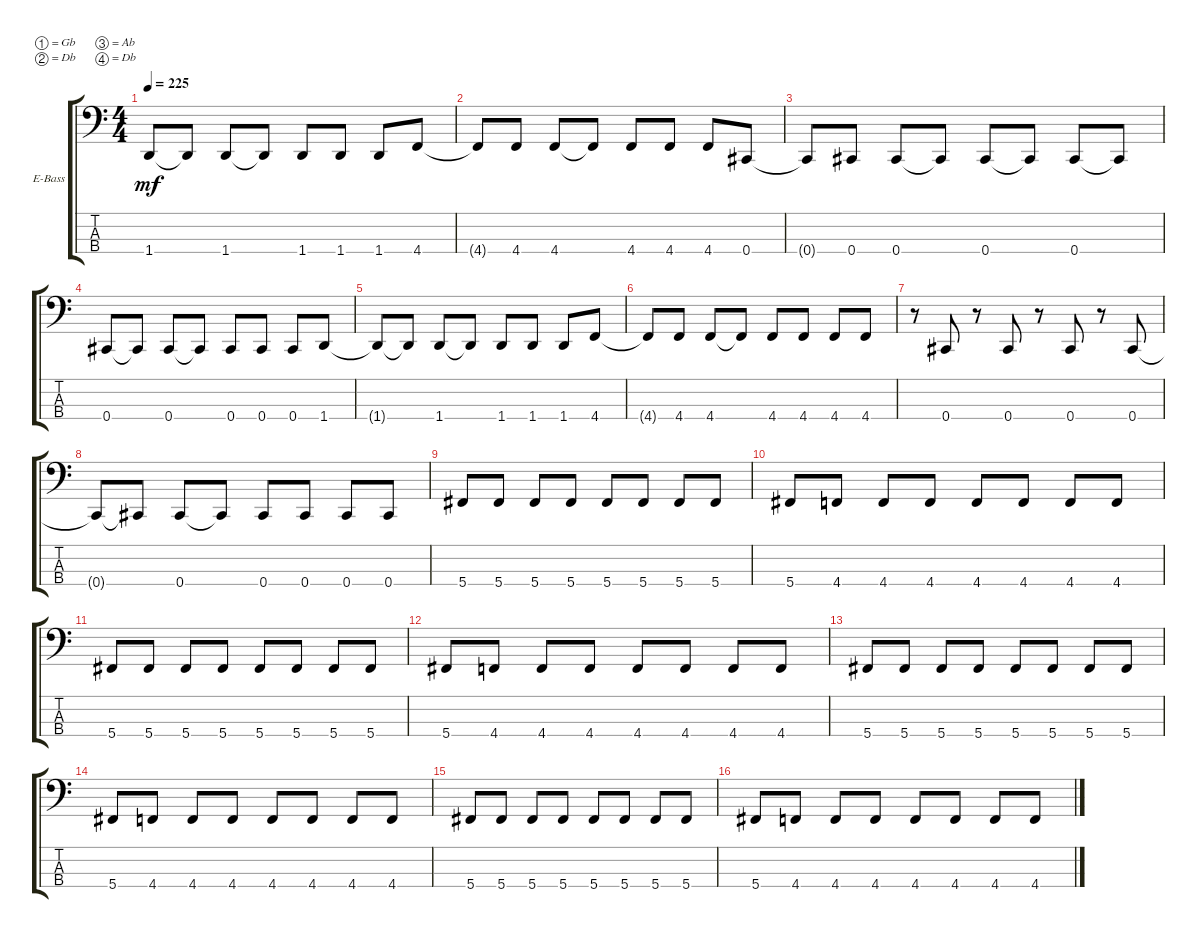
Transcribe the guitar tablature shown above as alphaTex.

\bracketExtendMode groupsimilarinstruments
\firstSystemTrackNameOrientation horizontal
\otherSystemsTrackNameOrientation horizontal
\track ("Electric Bass" "E-Bass") {instrument electricbassfinger}
\staff {score tabs}
\tuning (Gb2 Db2 Ab1 Db1)
\ts (4 4)
\tempo 225
\clef f4
\ks c
1.4{t}.8{dy mf} 1.4{t}.8 1.4.8 1.4{t}.8 1.4.8 1.4.8 1.4.8 4.4.8 |
4.4{t}.8 4.4.8 4.4.8 4.4{t}.8 4.4.8 4.4.8 4.4.8 0.4.8 |
0.4{t}.8 0.4.8 0.4.8 0.4{t}.8 0.4.8 0.4{t}.8 0.4.8 0.4{t}.8 |
0.4.8 0.4{t}.8 0.4.8 0.4{t}.8 0.4.8 0.4.8 0.4.8 1.4.8 |
1.4{t}.8 1.4{t}.8 1.4.8 1.4{t}.8 1.4.8 1.4.8 1.4.8 4.4.8 |
4.4{t}.8 4.4.8 4.4.8 4.4{t}.8 4.4.8 4.4.8 4.4.8 4.4.8 |
r.8 0.4.8 r.8 0.4.8 r.8 0.4.8 r.8 0.4.8 |
0.4{t}.8 0.4{t}.8 0.4.8 0.4{t}.8 0.4.8 0.4.8 0.4.8 0.4.8 |
5.4.8 5.4.8 5.4.8 5.4.8 5.4.8 5.4.8 5.4.8 5.4.8 |
5.4.8 4.4.8 4.4.8 4.4.8 4.4.8 4.4.8 4.4.8 4.4.8 |
5.4.8 5.4.8 5.4.8 5.4.8 5.4.8 5.4.8 5.4.8 5.4.8 |
5.4.8 4.4.8 4.4.8 4.4.8 4.4.8 4.4.8 4.4.8 4.4.8 |
5.4.8 5.4.8 5.4.8 5.4.8 5.4.8 5.4.8 5.4.8 5.4.8 |
5.4.8 4.4.8 4.4.8 4.4.8 4.4.8 4.4.8 4.4.8 4.4.8 |
5.4.8 5.4.8 5.4.8 5.4.8 5.4.8 5.4.8 5.4.8 5.4.8 |
5.4.8 4.4.8 4.4.8 4.4.8 4.4.8 4.4.8 4.4.8 4.4.8
